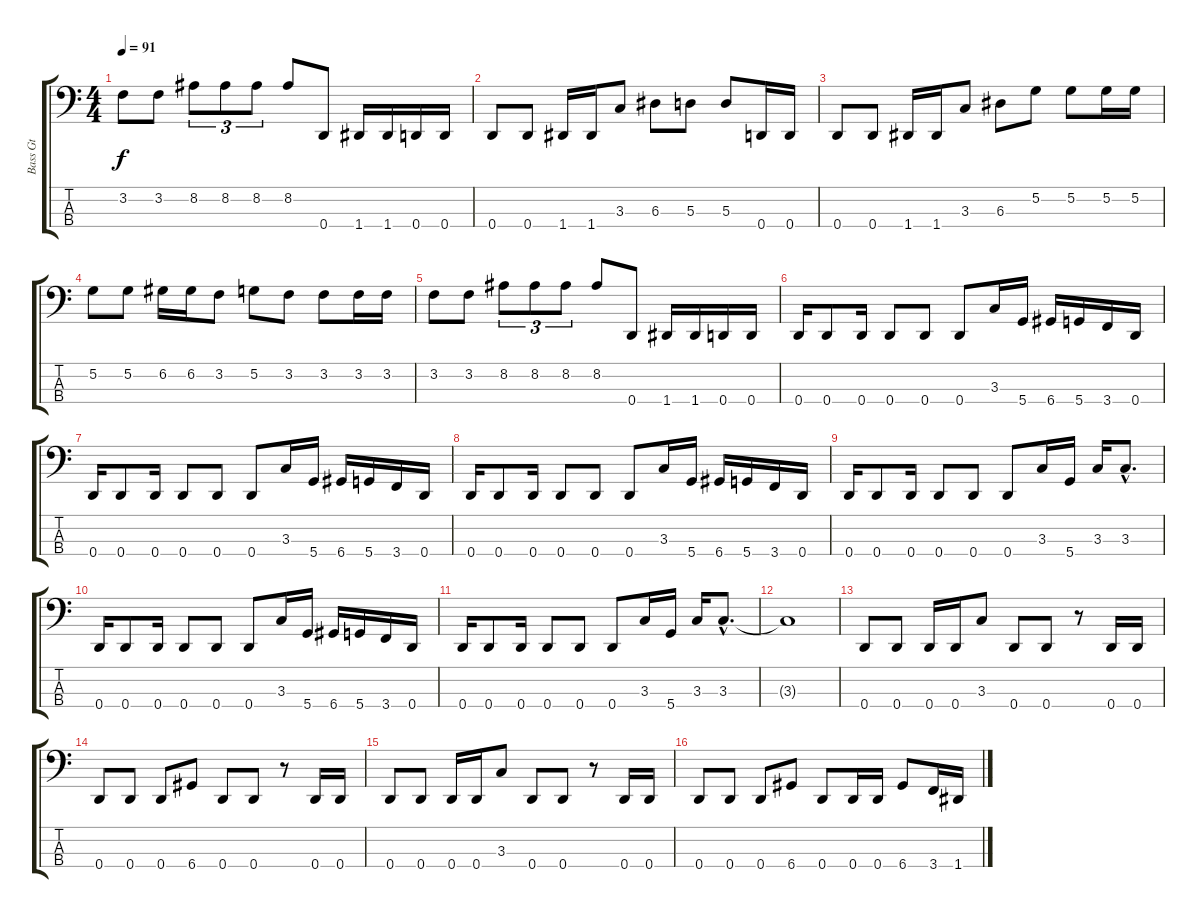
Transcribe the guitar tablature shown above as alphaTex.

\track ("Bass Gt" "Bass Gt") {instrument electricbasspick}
\staff {score tabs}
\tuning (G2 D2 A1 D1) {hide}
\ts (4 4)
\tempo 91
\clef f4
\ks c
3.2.8{dy f} 3.2.8 8.2.8{tu (3 2)} 8.2.8{tu (3 2)} 8.2.8{tu (3 2)} 8.2.8 0.4.8 1.4.16 1.4.16 0.4.16 0.4.16 |
0.4.8 0.4.8 1.4.16 1.4.16 3.3.8 6.3.8 5.3.8 5.3.8 0.4.16 0.4.16 |
0.4.8 0.4.8 1.4.16 1.4.16 3.3.8 6.3.8 5.2.8 5.2.8 5.2.16 5.2.16 |
5.2.8 5.2.8 6.2.16 6.2.16 3.2.8 5.2.8 3.2.8 3.2.8 3.2.16 3.2.16 |
3.2.8 3.2.8 8.2.8{tu (3 2)} 8.2.8{tu (3 2)} 8.2.8{tu (3 2)} 8.2.8 0.4.8 1.4.16 1.4.16 0.4.16 0.4.16 |
0.4.16 0.4.8 0.4.16 0.4.8 0.4.8 0.4.8 3.3.16 5.4.16 6.4.16 5.4.16 3.4.16 0.4.16 |
0.4.16 0.4.8 0.4.16 0.4.8 0.4.8 0.4.8 3.3.16 5.4.16 6.4.16 5.4.16 3.4.16 0.4.16 |
0.4.16 0.4.8 0.4.16 0.4.8 0.4.8 0.4.8 3.3.16 5.4.16 6.4.16 5.4.16 3.4.16 0.4.16 |
0.4.16 0.4.8 0.4.16 0.4.8 0.4.8 0.4.8 3.3.16 5.4.16 3.3.16 3.3{hac}.8{d} |
0.4.16 0.4.8 0.4.16 0.4.8 0.4.8 0.4.8 3.3.16 5.4.16 6.4.16 5.4.16 3.4.16 0.4.16 |
0.4.16 0.4.8 0.4.16 0.4.8 0.4.8 0.4.8 3.3.16 5.4.16 3.3.16 3.3{hac}.8{d} |
3.3{t}.1 |
0.4.8 0.4.8 0.4.16 0.4.16 3.3.8 0.4.8 0.4.8 r.8 0.4.16 0.4.16 |
0.4.8 0.4.8 0.4.8 6.4.8 0.4.8 0.4.8 r.8 0.4.16 0.4.16 |
0.4.8 0.4.8 0.4.16 0.4.16 3.3.8 0.4.8 0.4.8 r.8 0.4.16 0.4.16 |
0.4.8 0.4.8 0.4.8 6.4.8 0.4.8 0.4.16 0.4.16 6.4.8 3.4.16 1.4.16
